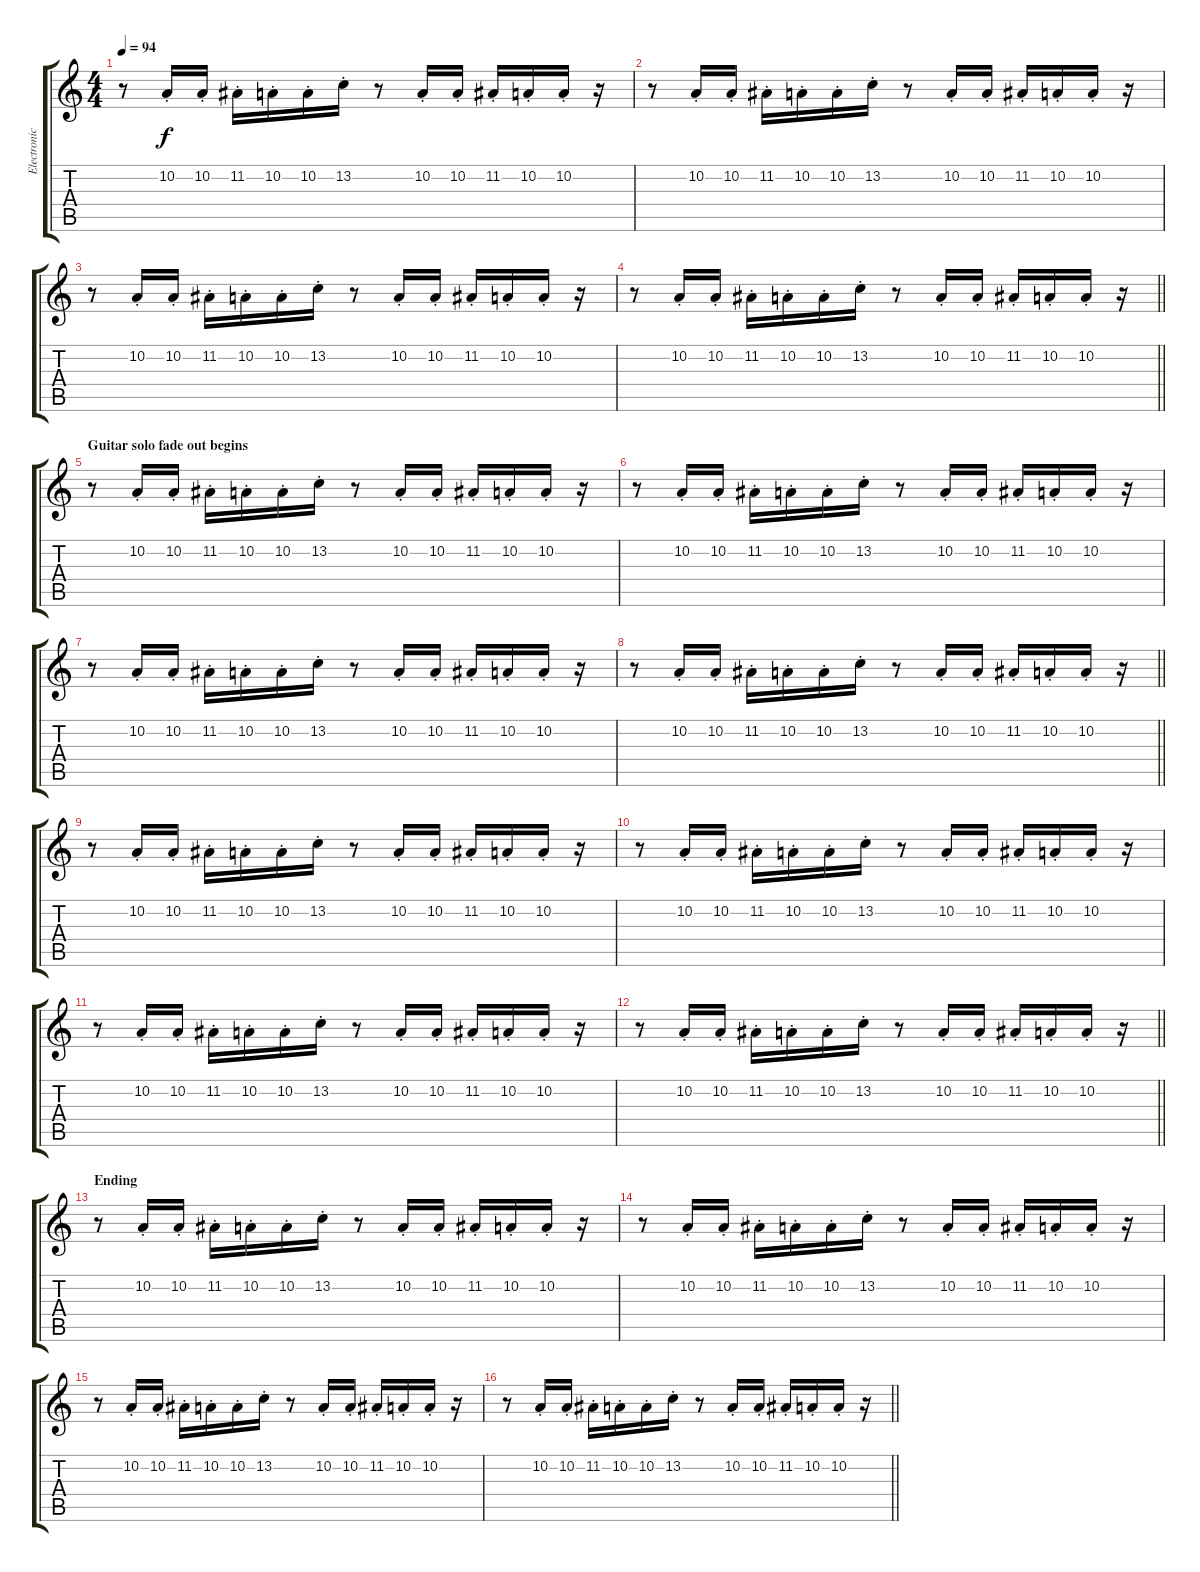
\track ("Electronic Percussion Instrument 1" "Electronic") {instrument vibraphone}
\staff {score tabs}
\tuning (E4 B3 G3 D3 A2 E2) {hide}
\ts (4 4)
\tempo 94
\clef g2
\ks c
r.8{dy f} 10.2{st}.16 10.2{st}.16 11.2{st}.16 10.2{st}.16 10.2{st}.16 13.2{st}.16 r.8 10.2{st}.16 10.2{st}.16 11.2{st}.16 10.2{st}.16 10.2{st}.16 r.16 |
r.8 10.2{st}.16 10.2{st}.16 11.2{st}.16 10.2{st}.16 10.2{st}.16 13.2{st}.16 r.8 10.2{st}.16 10.2{st}.16 11.2{st}.16 10.2{st}.16 10.2{st}.16 r.16 |
r.8 10.2{st}.16 10.2{st}.16 11.2{st}.16 10.2{st}.16 10.2{st}.16 13.2{st}.16 r.8 10.2{st}.16 10.2{st}.16 11.2{st}.16 10.2{st}.16 10.2{st}.16 r.16 |
\barLineRight lightlight
r.8 10.2{st}.16 10.2{st}.16 11.2{st}.16 10.2{st}.16 10.2{st}.16 13.2{st}.16 r.8 10.2{st}.16 10.2{st}.16 11.2{st}.16 10.2{st}.16 10.2{st}.16 r.16 |
\section ("" "Guitar solo fade out begins")
r.8 10.2{st}.16 10.2{st}.16 11.2{st}.16 10.2{st}.16 10.2{st}.16 13.2{st}.16 r.8 10.2{st}.16 10.2{st}.16 11.2{st}.16 10.2{st}.16 10.2{st}.16 r.16 |
r.8 10.2{st}.16 10.2{st}.16 11.2{st}.16 10.2{st}.16 10.2{st}.16 13.2{st}.16 r.8 10.2{st}.16 10.2{st}.16 11.2{st}.16 10.2{st}.16 10.2{st}.16 r.16 |
r.8 10.2{st}.16 10.2{st}.16 11.2{st}.16 10.2{st}.16 10.2{st}.16 13.2{st}.16 r.8 10.2{st}.16 10.2{st}.16 11.2{st}.16 10.2{st}.16 10.2{st}.16 r.16 |
\barLineRight lightlight
r.8 10.2{st}.16 10.2{st}.16 11.2{st}.16 10.2{st}.16 10.2{st}.16 13.2{st}.16 r.8 10.2{st}.16 10.2{st}.16 11.2{st}.16 10.2{st}.16 10.2{st}.16 r.16 |
r.8 10.2{st}.16 10.2{st}.16 11.2{st}.16 10.2{st}.16 10.2{st}.16 13.2{st}.16 r.8 10.2{st}.16 10.2{st}.16 11.2{st}.16 10.2{st}.16 10.2{st}.16 r.16 |
r.8 10.2{st}.16 10.2{st}.16 11.2{st}.16 10.2{st}.16 10.2{st}.16 13.2{st}.16 r.8 10.2{st}.16 10.2{st}.16 11.2{st}.16 10.2{st}.16 10.2{st}.16 r.16 |
r.8 10.2{st}.16 10.2{st}.16 11.2{st}.16 10.2{st}.16 10.2{st}.16 13.2{st}.16 r.8 10.2{st}.16 10.2{st}.16 11.2{st}.16 10.2{st}.16 10.2{st}.16 r.16 |
\barLineRight lightlight
r.8 10.2{st}.16 10.2{st}.16 11.2{st}.16 10.2{st}.16 10.2{st}.16 13.2{st}.16 r.8 10.2{st}.16 10.2{st}.16 11.2{st}.16 10.2{st}.16 10.2{st}.16 r.16 |
\section ("" "Ending")
r.8 10.2{st}.16 10.2{st}.16 11.2{st}.16 10.2{st}.16 10.2{st}.16 13.2{st}.16 r.8 10.2{st}.16 10.2{st}.16 11.2{st}.16 10.2{st}.16 10.2{st}.16 r.16 |
r.8 10.2{st}.16 10.2{st}.16 11.2{st}.16 10.2{st}.16 10.2{st}.16 13.2{st}.16 r.8 10.2{st}.16 10.2{st}.16 11.2{st}.16 10.2{st}.16 10.2{st}.16 r.16 |
r.8 10.2{st}.16 10.2{st}.16 11.2{st}.16 10.2{st}.16 10.2{st}.16 13.2{st}.16 r.8 10.2{st}.16 10.2{st}.16 11.2{st}.16 10.2{st}.16 10.2{st}.16 r.16 |
\barLineRight lightlight
r.8 10.2{st}.16 10.2{st}.16 11.2{st}.16 10.2{st}.16 10.2{st}.16 13.2{st}.16 r.8 10.2{st}.16 10.2{st}.16 11.2{st}.16 10.2{st}.16 10.2{st}.16 r.16
